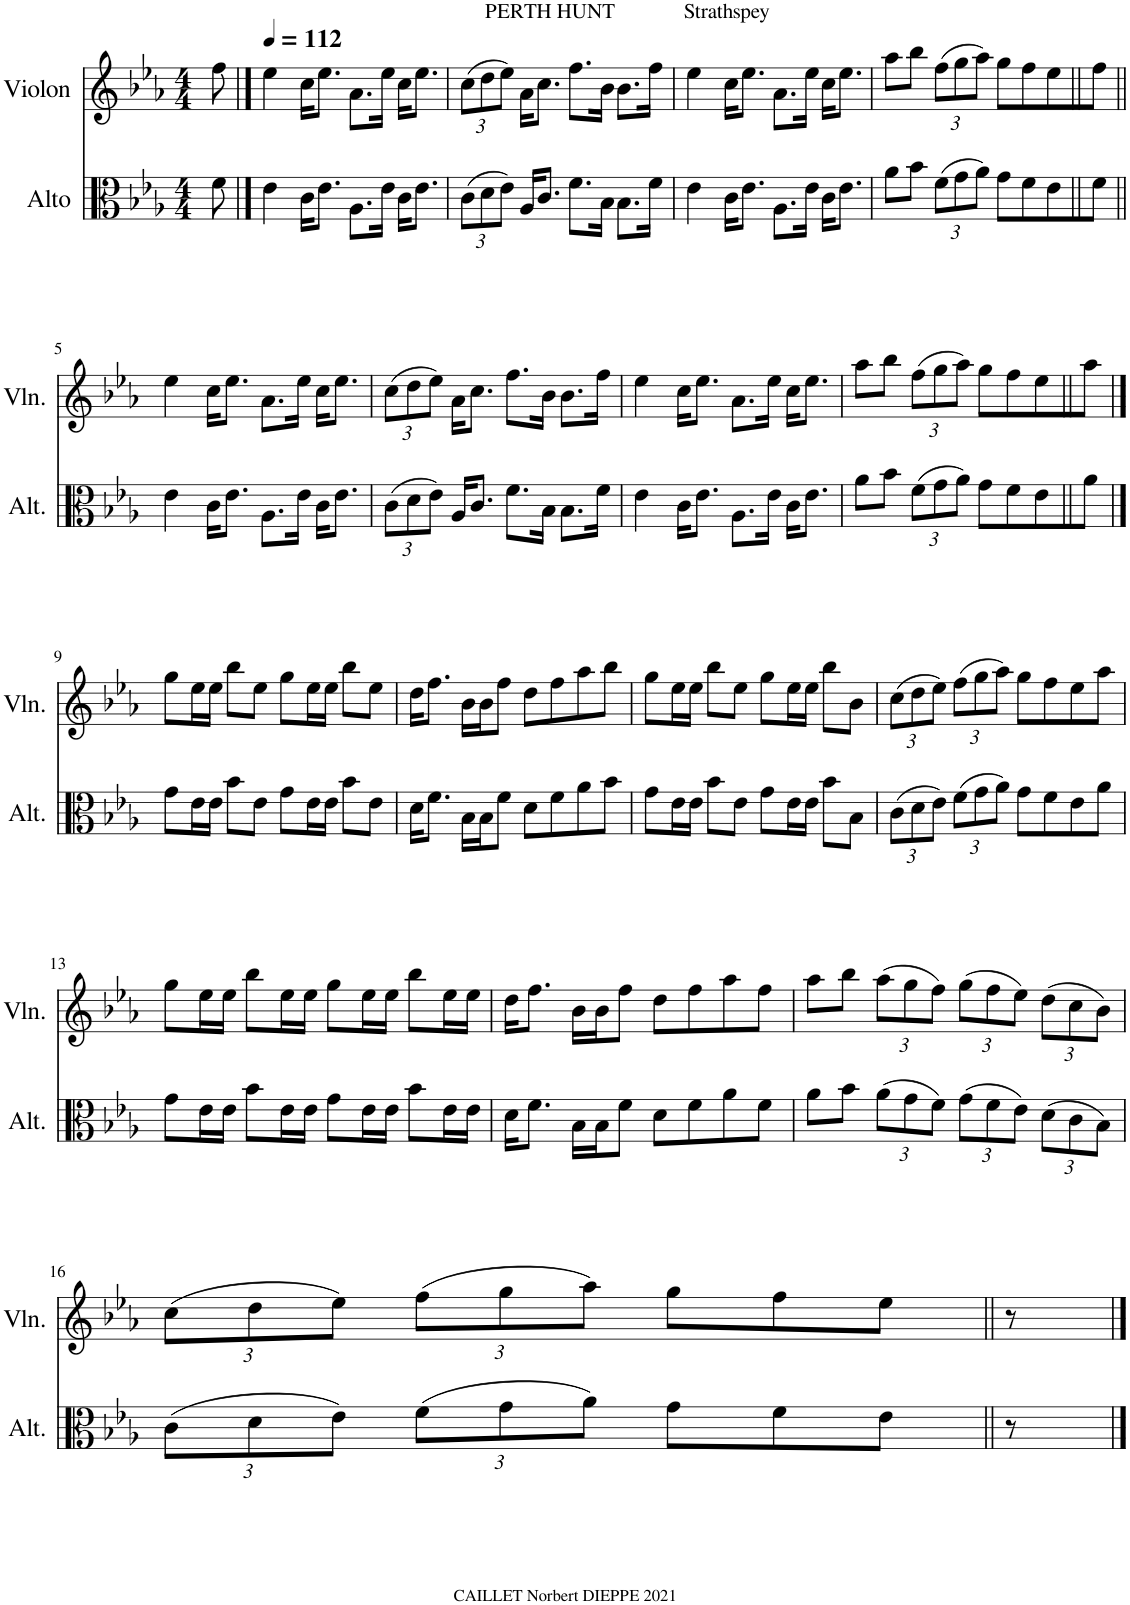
**kern	**kern
*part2	*part1
*staff2	*staff1
*I"Alto	*I"Violon
*I'Alt.	*I'Vln.
*clefC3	*clefG2
*k[b-e-a-]	*k[b-e-a-]
*M4/4	*M4/4
=	=
8f\	8ff\
==1	==1
*	*MM112
4e-\	4ee-\
16c\KL	16cc\KL
8.e-\J	8.ee-\J
8.A-\L	8.a-\L
16e-\Jk	16ee-\Jk
16c\KL	16cc\KL
8.e-\J	8.ee-\J
=2	=2
*Xbrackettup	*Xbrackettup
!	!LO:TX:a:t=PERTH HUNT
(12c\L	(12cc\L
12d\	12dd\
12e-\J)	12ee-\J)
16A-/KL	16a-\KL
8.c/J	8.cc\J
8.f\L	8.ff\L
16B-\Jk	16b-\Jk
8.B-\L	8.b-\L
16f\Jk	16ff\Jk
=3	=3
!	!LO:TX:a:t=Strathspey
4e-\	4ee-\
16c\KL	16cc\KL
8.e-\J	8.ee-\J
8.A-\L	8.a-\L
16e-\Jk	16ee-\Jk
16c\KL	16cc\KL
8.e-\J	8.ee-\J
=4	=4
8a-\L	8aa-\L
8b-\J	8bb-\J
(12f\L	(12ff\L
12g\	12gg\
12a-\J)	12aa-\J)
8g\L	8gg\L
8f\	8ff\
8e-\	8ee-\
8f\J	8ff\J
!!LO:LB:g=z
=5||	=5||
4e-\	4ee-\
16c\KL	16cc\KL
8.e-\J	8.ee-\J
8.A-\L	8.a-\L
16e-\Jk	16ee-\Jk
16c\KL	16cc\KL
8.e-\J	8.ee-\J
=6	=6
(12c\L	(12cc\L
12d\	12dd\
12e-\J)	12ee-\J)
16A-/KL	16a-\KL
8.c/J	8.cc\J
8.f\L	8.ff\L
16B-\Jk	16b-\Jk
8.B-\L	8.b-\L
16f\Jk	16ff\Jk
=7	=7
4e-\	4ee-\
16c\KL	16cc\KL
8.e-\J	8.ee-\J
8.A-\L	8.a-\L
16e-\Jk	16ee-\Jk
16c\KL	16cc\KL
8.e-\J	8.ee-\J
=8	=8
8a-\L	8aa-\L
8b-\J	8bb-\J
(12f\L	(12ff\L
12g\	12gg\
12a-\J)	12aa-\J)
8g\L	8gg\L
8f\	8ff\
8e-\	8ee-\
8a-\J	8aa-\J
!!LO:LB:g=z
==9	==9
8g\L	8gg\L
16e-\L	16ee-\L
16e-\JJ	16ee-\JJ
8b-\L	8bb-\L
8e-\J	8ee-\J
8g\L	8gg\L
16e-\L	16ee-\L
16e-\JJ	16ee-\JJ
8b-\L	8bb-\L
8e-\J	8ee-\J
=10	=10
16d\KL	16dd\KL
8.f\J	8.ff\J
16B-\LL	16b-\LL
16B-\J	16b-\J
8f\J	8ff\J
8d\L	8dd\L
8f\	8ff\
8a-\	8aa-\
8b-\J	8bb-\J
=11	=11
8g\L	8gg\L
16e-\L	16ee-\L
16e-\JJ	16ee-\JJ
8b-\L	8bb-\L
8e-\J	8ee-\J
8g\L	8gg\L
16e-\L	16ee-\L
16e-\JJ	16ee-\JJ
8b-\L	8bb-\L
8B-\J	8b-\J
=12	=12
(12c\L	(12cc\L
12d\	12dd\
12e-\J)	12ee-\J)
(12f\L	(12ff\L
12g\	12gg\
12a-\J)	12aa-\J)
8g\L	8gg\L
8f\	8ff\
8e-\	8ee-\
8a-\J	8aa-\J
!!LO:LB:g=z
=13	=13
8g\L	8gg\L
16e-\L	16ee-\L
16e-\JJ	16ee-\JJ
8b-\L	8bb-\L
16e-\L	16ee-\L
16e-\JJ	16ee-\JJ
8g\L	8gg\L
16e-\L	16ee-\L
16e-\JJ	16ee-\JJ
8b-\L	8bb-\L
16e-\L	16ee-\L
16e-\JJ	16ee-\JJ
=14	=14
16d\KL	16dd\KL
8.f\J	8.ff\J
16B-\LL	16b-\LL
16B-\J	16b-\J
8f\J	8ff\J
8d\L	8dd\L
8f\	8ff\
8a-\	8aa-\
8f\J	8ff\J
=15	=15
8a-\L	8aa-\L
8b-\J	8bb-\J
(12a-\L	(12aa-\L
12g\	12gg\
12f\J)	12ff\J)
(12g\L	(12gg\L
12f\	12ff\
12e-\J)	12ee-\J)
(12d\L	(12dd\L
12c\	12cc\
12B-\J)	12b-\J)
!!LO:LB:g=z
=16	=16
(12c\L	(12cc\L
12d\	12dd\
12e-\J)	12ee-\J)
(12f\L	(12ff\L
12g\	12gg\
12a-\J)	12aa-\J)
8g\L	8gg\L
8f\	8ff\
8e-\J	8ee-\J
8r	8r
==	==
*-	*-
